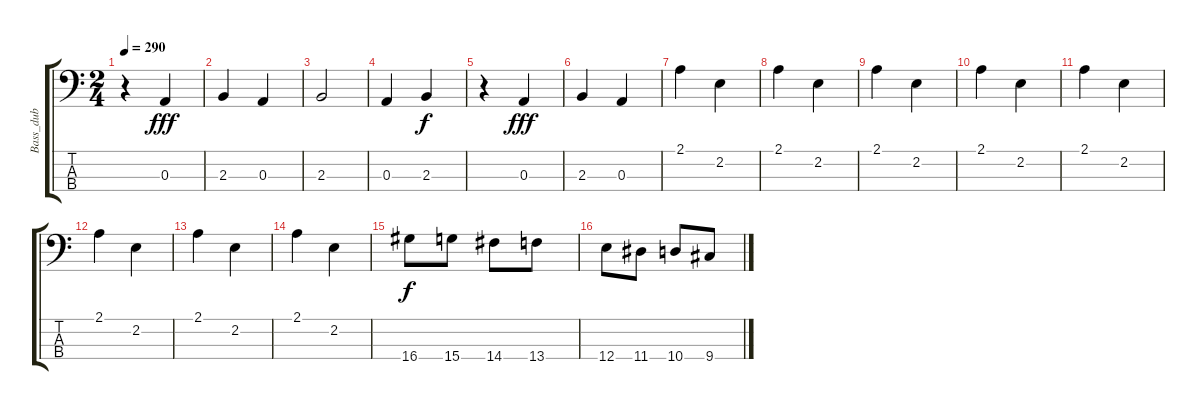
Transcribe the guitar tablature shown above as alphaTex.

\track ("Bass_dub" "Bass_dub") {instrument electricguitarmuted}
\staff {score tabs}
\tuning (G2 D2 A1 E1) {hide}
\ts (2 4)
\tempo 290
\clef f4
\ks c
r.4{dy f} 0.3.4{dy fff} |
2.3.4 0.3.4 |
2.3.2 |
0.3.4 2.3.4{dy f} |
r.4 0.3.4{dy fff} |
2.3.4 0.3.4 |
2.1.4 2.2.4 |
2.1.4 2.2.4 |
2.1.4 2.2.4 |
2.1.4 2.2.4 |
2.1.4 2.2.4 |
2.1.4 2.2.4 |
2.1.4 2.2.4 |
2.1.4 2.2.4 |
16.4.8{dy f} 15.4.8 14.4.8 13.4.8 |
12.4.8 11.4.8 10.4.8 9.4.8
